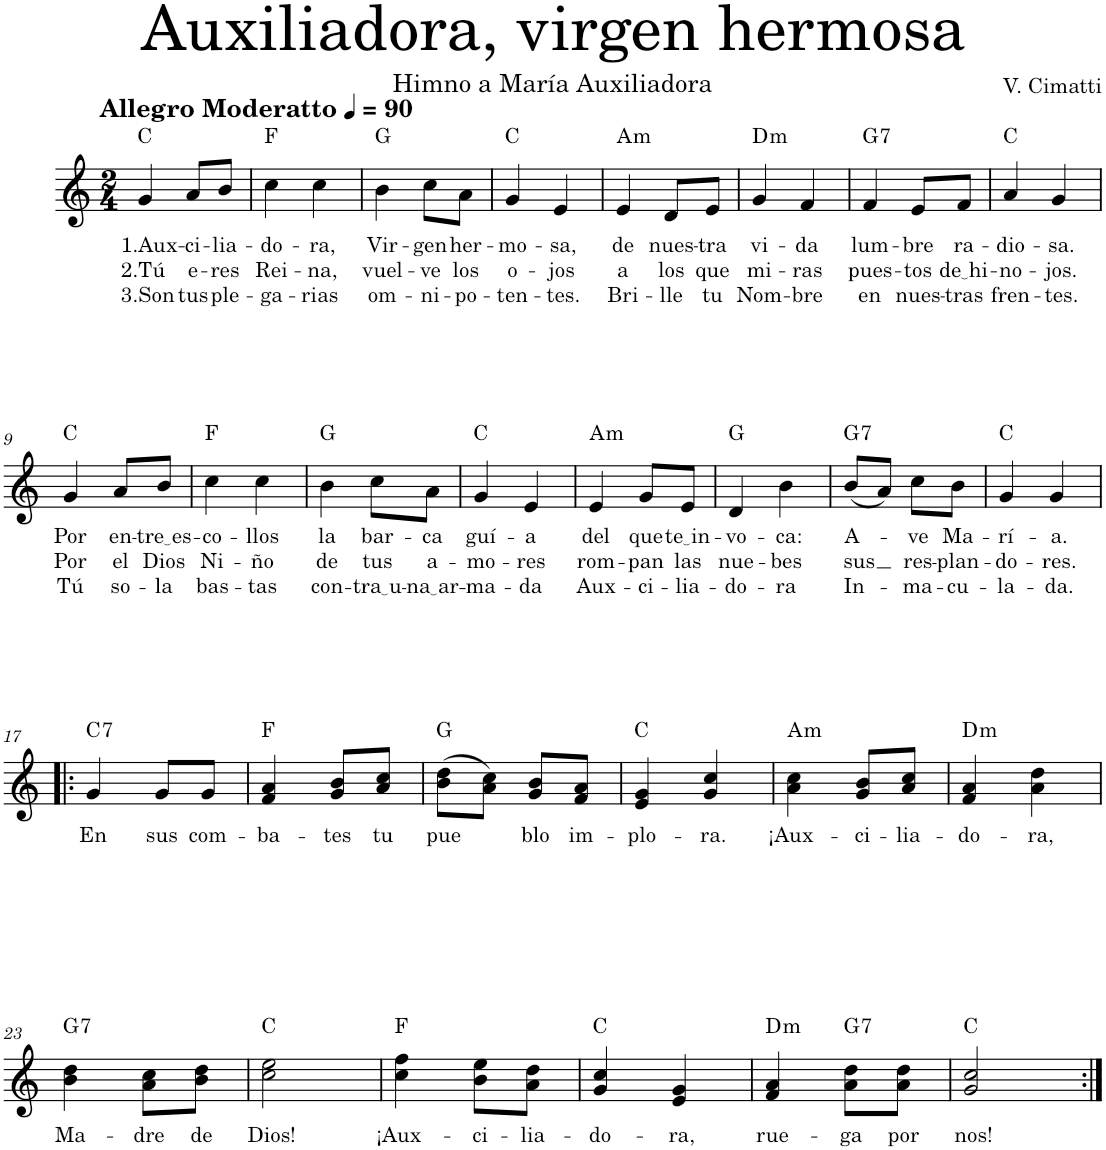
**kern	**text	**text	**text	**harte
*part1	*part1	*part1	*part1	*part1
*staff1	*staff1	*staff1	*staff1	*
*I"Soprano	*	*	*	*
*I'S.	*	*	*	*
*clefG2	*	*	*	*
*k[]	*	*	*	*
*M2/4	*	*	*	*
*MM90	*	*	*	*
=1	=1	=1	=1	=1
!LO:TX:a:B:t=Allegro Moderatto	!	!	!	!
!	!LO:LY:b	!LO:LY:b	!LO:LY:b	!
4g/	1.Aux-	2.Tú	3.Son	C:maj
!	!LO:LY:b	!LO:LY:b	!LO:LY:b	!
8a/L	-ci-	e-	tus	.
!	!LO:LY:b	!LO:LY:b	!LO:LY:b	!
8b/J	-lia-	-res	ple-	.
=2	=2	=2	=2	=2
!	!LO:LY:b	!LO:LY:b	!LO:LY:b	!
4cc\	-do-	Rei-	-ga-	F:maj
!	!LO:LY:b	!LO:LY:b	!LO:LY:b	!
4cc\	-ra,	-na,	-rias	.
=3	=3	=3	=3	=3
!	!LO:LY:b	!LO:LY:b	!LO:LY:b	!
4b\	Vir-	vuel-	om-	G:maj
!	!LO:LY:b	!LO:LY:b	!LO:LY:b	!
8cc\L	-gen	-ve	-ni-	.
!	!LO:LY:b	!LO:LY:b	!LO:LY:b	!
8a\J	her-	los	-po-	.
=4	=4	=4	=4	=4
!	!LO:LY:b	!LO:LY:b	!LO:LY:b	!
4g/	-mo-	o-	-ten-	C:maj
!	!LO:LY:b	!LO:LY:b	!LO:LY:b	!
4e/	-sa,	-jos	-tes.	.
=5	=5	=5	=5	=5
!	!LO:LY:b	!LO:LY:b	!LO:LY:b	!LO:H:kt=m
4e/	de	a	Bri-	A:min
!	!LO:LY:b	!LO:LY:b	!LO:LY:b	!
8d/L	nues-	los	-lle	.
!	!LO:LY:b	!LO:LY:b	!LO:LY:b	!
8e/J	-tra	que	tu	.
=6	=6	=6	=6	=6
!	!LO:LY:b	!LO:LY:b	!LO:LY:b	!LO:H:kt=m
4g/	vi-	mi-	Nom-	D:min
!	!LO:LY:b	!LO:LY:b	!LO:LY:b	!
4f/	-da	-ras	-bre	.
=7	=7	=7	=7	=7
!	!LO:LY:b	!LO:LY:b	!LO:LY:b	!LO:H:kt=7
4f/	lum-	pues-	en	G:7
!	!LO:LY:b	!LO:LY:b	!LO:LY:b	!
8e/L	-bre	-tos	nues-	.
!	!LO:LY:b	!LO:LY:b	!LO:LY:b	!
8f/J	ra-	de hi	-tras	.
=8	=8	=8	=8	=8
!	!LO:LY:b	!LO:LY:b	!LO:LY:b	!
4a/	-dio-	-no-	fren-	C:maj
!	!LO:LY:b	!LO:LY:b	!LO:LY:b	!
4g/	-sa.	-jos.	-tes.	.
!!LO:LB:g=z
=9	=9	=9	=9	=9
!	!LO:LY:b	!LO:LY:b	!LO:LY:b	!
4g/	Por	Por	Tú	C:maj
!	!LO:LY:b	!LO:LY:b	!LO:LY:b	!
8a/L	en-	el	so-	.
!	!LO:LY:b	!LO:LY:b	!LO:LY:b	!
8b/J	tre es	Dios	-la	.
=10	=10	=10	=10	=10
!	!LO:LY:b	!LO:LY:b	!LO:LY:b	!
4cc\	-co-	Ni-	bas-	F:maj
!	!LO:LY:b	!LO:LY:b	!LO:LY:b	!
4cc\	-llos	-ño	-tas	.
=11	=11	=11	=11	=11
!	!LO:LY:b	!LO:LY:b	!LO:LY:b	!
4b\	la	de	con-	G:maj
!	!LO:LY:b	!LO:LY:b	!LO:LY:b	!
8cc\L	bar-	tus	tra u	.
!	!LO:LY:b	!LO:LY:b	!LO:LY:b	!
8a\J	-ca	a-	na ar	.
=12	=12	=12	=12	=12
!	!LO:LY:b	!LO:LY:b	!LO:LY:b	!
4g/	guí-	-mo-	-ma-	C:maj
!	!LO:LY:b	!LO:LY:b	!LO:LY:b	!
4e/	-a	-res	-da	.
=13	=13	=13	=13	=13
!	!LO:LY:b	!LO:LY:b	!LO:LY:b	!LO:H:kt=m
4e/	del	rom-	Aux-	A:min
!	!LO:LY:b	!LO:LY:b	!LO:LY:b	!
8g/L	que	-pan	-ci-	.
!	!LO:LY:b	!LO:LY:b	!LO:LY:b	!
8e/J	te in	las	-lia-	.
=14	=14	=14	=14	=14
!	!LO:LY:b	!LO:LY:b	!LO:LY:b	!
4d/	-vo-	nue-	-do-	G:maj
!	!LO:LY:b	!LO:LY:b	!LO:LY:b	!
4b\	-ca:	-bes	-ra	.
=15	=15	=15	=15	=15
!	!LO:LY:b	!LO:LY:b	!LO:LY:b	!LO:H:kt=7
(8b/L	A-	sus	In-	G:7
8a/J)	.	.	.	.
!	!LO:LY:b	!LO:LY:b	!LO:LY:b	!
8cc\L	-ve	res-	-ma-	.
!	!LO:LY:b	!LO:LY:b	!LO:LY:b	!
8b\J	Ma-	-plan-	-cu-	.
=16	=16	=16	=16	=16
!	!LO:LY:b	!LO:LY:b	!LO:LY:b	!
4g/	-rí-	-do-	-la-	C:maj
!	!LO:LY:b	!LO:LY:b	!LO:LY:b	!
4g/	-a.	-res.	-da.	.
!!LO:LB:g=z
=17!|:	=17!|:	=17!|:	=17!|:	=17!|:
!	!LO:LY:b	!	!	!LO:H:kt=7
4g/	En	.	.	C:7
!	!LO:LY:b	!	!	!
8g/L	sus	.	.	.
!	!LO:LY:b	!	!	!
8g/J	com-	.	.	.
=18	=18	=18	=18	=18
!	!LO:LY:b	!	!	!
4f/ 4a/	-ba-	.	.	F:maj
!	!LO:LY:b	!	!	!
8g/ 8bn/L	-tes	.	.	.
!	!LO:LY:b	!	!	!
8a/ 8cc/J	tu	.	.	.
=19	=19	=19	=19	=19
!	!LO:LY:b	!	!	!
(8b\ 8dd\L	pue	.	.	G:maj
8a\ 8cc\J)	.	.	.	.
!	!LO:LY:b	!	!	!
8g/ 8b/L	-blo	.	.	.
!	!LO:LY:b	!	!	!
8f/ 8a/J	im-	.	.	.
=20	=20	=20	=20	=20
!	!LO:LY:b	!	!	!
4e/ 4g/	-plo-	.	.	C:maj
!	!LO:LY:b	!	!	!
4g/ 4cc/	-ra.	.	.	.
=21	=21	=21	=21	=21
!	!LO:LY:b	!	!	!LO:H:kt=m
4a\ 4cc\	¡Aux-	.	.	A:min
!	!LO:LY:b	!	!	!
8g/ 8b/L	-ci-	.	.	.
!	!LO:LY:b	!	!	!
8a/ 8cc/J	-lia-	.	.	.
=22	=22	=22	=22	=22
!	!LO:LY:b	!	!	!LO:H:kt=m
4f/ 4a/	-do-	.	.	D:min
!	!LO:LY:b	!	!	!
4a\ 4dd\	-ra,	.	.	.
!!LO:LB:g=z
=23	=23	=23	=23	=23
!	!LO:LY:b	!	!	!LO:H:kt=7
4b\ 4dd\	Ma-	.	.	G:7
!	!LO:LY:b	!	!	!
8a\ 8cc\L	-dre	.	.	.
!	!LO:LY:b	!	!	!
8b\ 8dd\J	de	.	.	.
=24	=24	=24	=24	=24
!	!LO:LY:b	!	!	!
2cc\ 2ee\	Dios!	.	.	C:maj
=25	=25	=25	=25	=25
!	!LO:LY:b	!	!	!
4cc\ 4ff\	¡Aux-	.	.	F:maj
!	!LO:LY:b	!	!	!
8b\ 8ee\L	-ci-	.	.	.
!	!LO:LY:b	!	!	!
8a\ 8dd\J	-lia-	.	.	.
=26	=26	=26	=26	=26
!	!LO:LY:b	!	!	!
4g/ 4cc/	-do-	.	.	C:maj
!	!LO:LY:b	!	!	!
4e/ 4g/	-ra,	.	.	.
=27	=27	=27	=27	=27
!	!LO:LY:b	!	!	!LO:H:kt=m
4f/ 4a/	rue-	.	.	D:min
!	!LO:LY:b	!	!	!LO:H:kt=7
8a\ 8dd\L	-ga	.	.	G:7
!	!LO:LY:b	!	!	!
8a\ 8dd\J	por	.	.	.
=28	=28	=28	=28	=28
!	!LO:LY:b	!	!	!
2g/ 2cc/	nos!	.	.	C:maj
=:|!	=:|!	=:|!	=:|!	=:|!
*-	*-	*-	*-	*-
